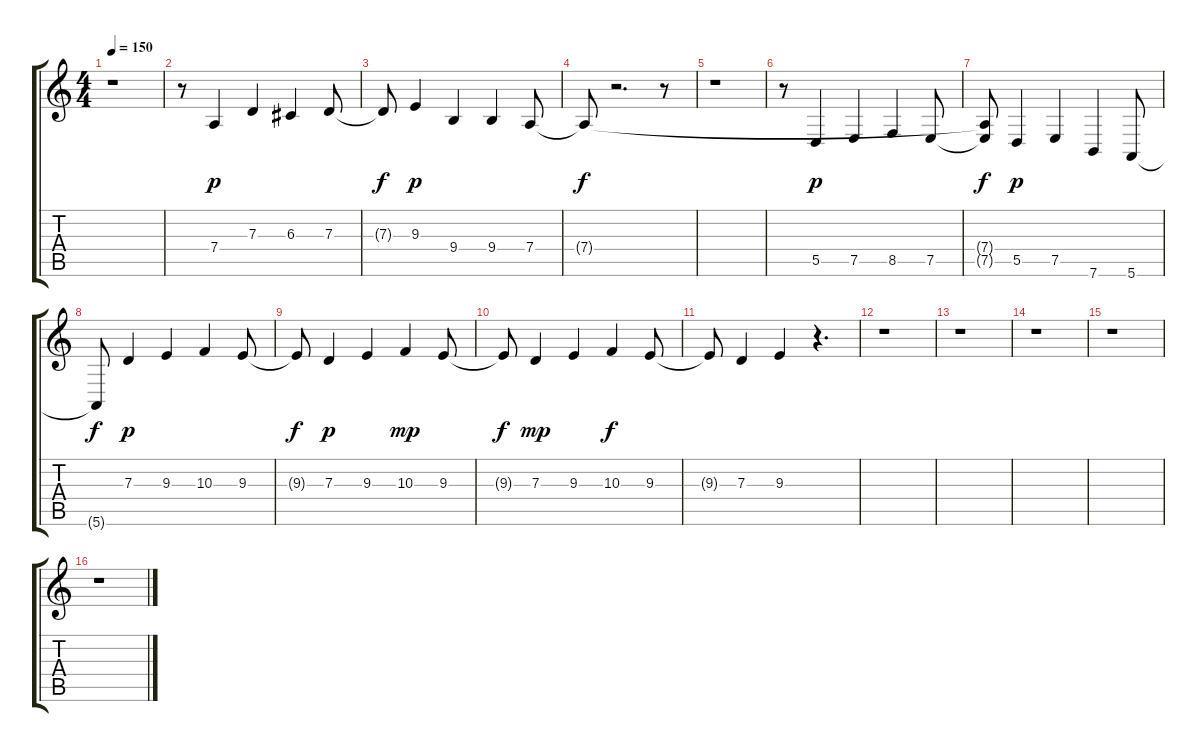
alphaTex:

\track "" {instrument altosax}
\staff {score tabs}
\tuning (E4 B3 G3 D3 A2 E2) {hide}
\ts (4 4)
\tempo 150
\clef g2
\ks c
r.1{dy f} |
r.8 7.4.4{dy p} 7.3.4 6.3.4 7.3.8 |
7.3{t}.8{dy f} 9.3.4{dy p} 9.4.4 9.4.4 7.4.8 |
7.4{t}.8{dy f} r.2{d} r.8 |
r.1 |
r.8 5.5.4{dy p} 7.5.4 8.5.4 7.5.8 |
(7.4{t} 7.5{t}).8{dy f} 5.5.4{dy p} 7.5.4 7.6.4 5.6.8 |
5.6{t}.8{dy f} 7.3.4{dy p} 9.3.4 10.3.4 9.3.8 |
9.3{t}.8{dy f} 7.3.4{dy p} 9.3.4 10.3.4{dy mp} 9.3.8 |
9.3{t}.8{dy f} 7.3.4{dy mp} 9.3.4 10.3.4{dy f} 9.3.8 |
9.3{t}.8 7.3.4 9.3.4 r.4{d} |
r.1 |
r.1 |
r.1 |
r.1 |
r.1
